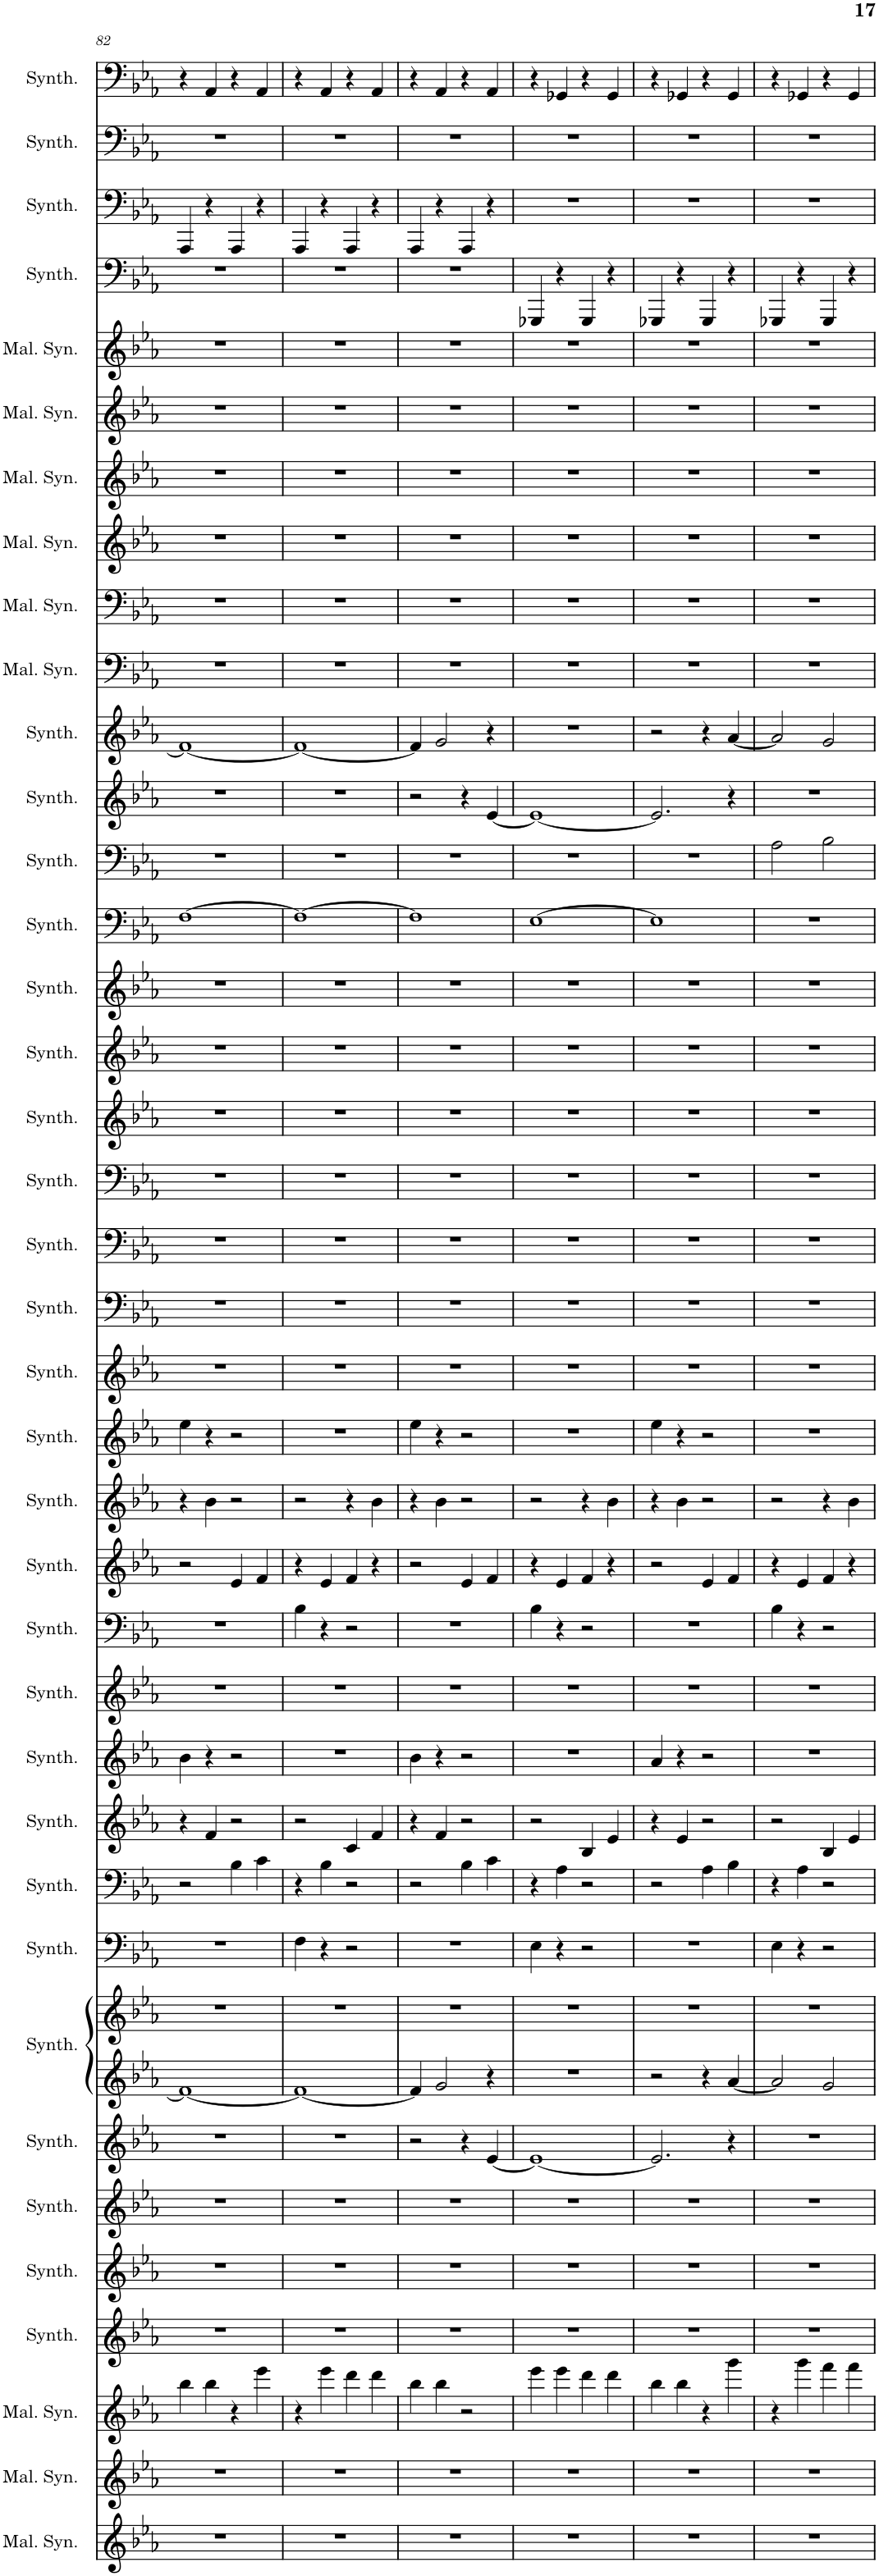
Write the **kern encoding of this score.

**kern	**kern	**kern	**kern	**kern	**kern	**kern	**kern	**kern	**kern	**kern	**kern	**kern	**kern	**kern	**kern	**kern	**kern	**kern	**kern	**kern	**kern	**kern	**kern	**kern	**kern	**kern	**kern	**kern	**kern	**kern	**kern	**kern	**kern	**kern	**kern	**kern	**kern	**kern
*part38	*part37	*part36	*part35	*part34	*part33	*part32	*part31	*part31	*part30	*part29	*part28	*part27	*part26	*part25	*part24	*part23	*part22	*part21	*part20	*part19	*part18	*part17	*part16	*part15	*part14	*part13	*part12	*part11	*part10	*part9	*part8	*part7	*part6	*part5	*part4	*part3	*part2	*part1
*staff39	*staff38	*staff37	*staff36	*staff35	*staff34	*staff33	*staff32	*staff31	*staff30	*staff29	*staff28	*staff27	*staff26	*staff25	*staff24	*staff23	*staff22	*staff21	*staff20	*staff19	*staff18	*staff17	*staff16	*staff15	*staff14	*staff13	*staff12	*staff11	*staff10	*staff9	*staff8	*staff7	*staff6	*staff5	*staff4	*staff3	*staff2	*staff1
*I"Mallet Synthesizer	*I"Mallet Synthesizer	*I"Mallet Synthesizer, Synth	*I"Saw Synthesizer	*I"Saw Synthesizer	*I"Saw Synthesizer	*I"Saw Synthesizer	*I"Saw Synthesizer, Piano	*	*I"Saw Synthesizer	*I"Saw Synthesizer	*I"Saw Synthesizer	*I"Saw Synthesizer	*I"Saw Synthesizer, Harmony 2	*I"Saw Synthesizer	*I"Saw Synthesizer	*I"Saw Synthesizer	*I"Saw Synthesizer	*I"Saw Synthesizer, Harmony 1	*I"String Synthesizer	*I"String Synthesizer	*I"String Synthesizer	*I"String Synthesizer	*I"String Synthesizer	*I"String Synthesizer, Clean GTR	*I"String Synthesizer	*I"String Synthesizer	*I"String Synthesizer	*I"String Synthesizer, Choir	*I"Mallet Synthesizer	*I"Mallet Synthesizer	*I"Mallet Synthesizer	*I"Mallet Synthesizer	*I"Mallet Synthesizer	*I"Mallet Synthesizer, Center Lead 1	*I"Bass Synthesizer	*I"Bass Synthesizer	*I"Bass Synthesizer	*I"Bass Synthesizer, Bass GTR
*I'Mal. Syn.	*I'Mal. Syn.	*I'Mal. Syn.	*I'Synth.	*I'Synth.	*I'Synth.	*I'Synth.	*I'Synth.	*	*I'Synth.	*I'Synth.	*I'Synth.	*I'Synth.	*I'Synth.	*I'Synth.	*I'Synth.	*I'Synth.	*I'Synth.	*I'Synth.	*I'Synth.	*I'Synth.	*I'Synth.	*I'Synth.	*I'Synth.	*I'Synth.	*I'Synth.	*I'Synth.	*I'Synth.	*I'Synth.	*I'Mal. Syn.	*I'Mal. Syn.	*I'Mal. Syn.	*I'Mal. Syn.	*I'Mal. Syn.	*I'Mal. Syn.	*I'Synth.	*I'Synth.	*I'Synth.	*I'Synth.
!!LO:PB:g=z
*clefG2	*clefG2	*clefG2	*clefG2	*clefG2	*clefG2	*clefG2	*clefG2	*clefG2	*clefF4	*clefF4	*clefG2	*clefG2	*clefG2	*clefF4	*clefG2	*clefG2	*clefG2	*clefG2	*clefF4	*clefF4	*clefF4	*clefG2	*clefG2	*clefG2	*clefF4	*clefF4	*clefG2	*clefG2	*clefF4	*clefF4	*clefG2	*clefG2	*clefG2	*clefG2	*clefF4	*clefF4	*clefF4	*clefF4
*k[b-e-a-]	*k[b-e-a-]	*k[b-e-a-]	*k[b-e-a-]	*k[b-e-a-]	*k[b-e-a-]	*k[b-e-a-]	*k[b-e-a-]	*k[b-e-a-]	*k[b-e-a-]	*k[b-e-a-]	*k[b-e-a-]	*k[b-e-a-]	*k[b-e-a-]	*k[b-e-a-]	*k[b-e-a-]	*k[b-e-a-]	*k[b-e-a-]	*k[b-e-a-]	*k[b-e-a-]	*k[b-e-a-]	*k[b-e-a-]	*k[b-e-a-]	*k[b-e-a-]	*k[b-e-a-]	*k[b-e-a-]	*k[b-e-a-]	*k[b-e-a-]	*k[b-e-a-]	*k[b-e-a-]	*k[b-e-a-]	*k[b-e-a-]	*k[b-e-a-]	*k[b-e-a-]	*k[b-e-a-]	*k[b-e-a-]	*k[b-e-a-]	*k[b-e-a-]	*k[b-e-a-]
*M4/4	*M4/4	*M4/4	*M4/4	*M4/4	*M4/4	*M4/4	*M4/4	*M4/4	*M4/4	*M4/4	*M4/4	*M4/4	*M4/4	*M4/4	*M4/4	*M4/4	*M4/4	*M4/4	*M4/4	*M4/4	*M4/4	*M4/4	*M4/4	*M4/4	*M4/4	*M4/4	*M4/4	*M4/4	*M4/4	*M4/4	*M4/4	*M4/4	*M4/4	*M4/4	*M4/4	*M4/4	*M4/4	*M4/4
=82	=82	=82	=82	=82	=82	=82	=82	=82	=82	=82	=82	=82	=82	=82	=82	=82	=82	=82	=82	=82	=82	=82	=82	=82	=82	=82	=82	=82	=82	=82	=82	=82	=82	=82	=82	=82	=82	=82
1r	1r	4bb-\	1r	1r	1r	1r	1f_	1r	1r	2r	4r	4b-\	1r	1r	2r	4r	4ee-\	1r	1r	1r	1r	1r	1r	1r	[1F	1r	1r	1f_	1r	1r	1r	1r	1r	1r	1r	4AAA-/	1r	4r
.	.	4bb-\	.	.	.	.	.	.	.	.	4f/	4r	.	.	.	4b-\	4r	.	.	.	.	.	.	.	.	.	.	.	.	.	.	.	.	.	.	4r	.	4AA-/
.	.	4r	.	.	.	.	.	.	.	4B-\	2r	2r	.	.	4e-/	2r	2r	.	.	.	.	.	.	.	.	.	.	.	.	.	.	.	.	.	.	4AAA-/	.	4r
.	.	4eee-\	.	.	.	.	.	.	.	4c\	.	.	.	.	4f/	.	.	.	.	.	.	.	.	.	.	.	.	.	.	.	.	.	.	.	.	4r	.	4AA-/
=83	=83	=83	=83	=83	=83	=83	=83	=83	=83	=83	=83	=83	=83	=83	=83	=83	=83	=83	=83	=83	=83	=83	=83	=83	=83	=83	=83	=83	=83	=83	=83	=83	=83	=83	=83	=83	=83	=83
1r	1r	4r	1r	1r	1r	1r	1f_	1r	4F\	4r	2r	1r	1r	4B-\	4r	2r	1r	1r	1r	1r	1r	1r	1r	1r	1F_	1r	1r	1f_	1r	1r	1r	1r	1r	1r	1r	4AAA-/	1r	4r
.	.	4eee-\	.	.	.	.	.	.	4r	4B-\	.	.	.	4r	4e-/	.	.	.	.	.	.	.	.	.	.	.	.	.	.	.	.	.	.	.	.	4r	.	4AA-/
.	.	4ddd\	.	.	.	.	.	.	2r	2r	4c/	.	.	2r	4f/	4r	.	.	.	.	.	.	.	.	.	.	.	.	.	.	.	.	.	.	.	4AAA-/	.	4r
.	.	4ddd\	.	.	.	.	.	.	.	.	4f/	.	.	.	4r	4b-\	.	.	.	.	.	.	.	.	.	.	.	.	.	.	.	.	.	.	.	4r	.	4AA-/
=84	=84	=84	=84	=84	=84	=84	=84	=84	=84	=84	=84	=84	=84	=84	=84	=84	=84	=84	=84	=84	=84	=84	=84	=84	=84	=84	=84	=84	=84	=84	=84	=84	=84	=84	=84	=84	=84	=84
1r	1r	4bb-\	1r	1r	1r	2r	4f/]	1r	1r	2r	4r	4b-\	1r	1r	2r	4r	4ee-\	1r	1r	1r	1r	1r	1r	1r	1F]	1r	2r	4f/]	1r	1r	1r	1r	1r	1r	1r	4AAA-/	1r	4r
.	.	4bb-\	.	.	.	.	2g/	.	.	.	4f/	4r	.	.	.	4b-\	4r	.	.	.	.	.	.	.	.	.	.	2g/	.	.	.	.	.	.	.	4r	.	4AA-/
.	.	2r	.	.	.	4r	.	.	.	4B-\	2r	2r	.	.	4e-/	2r	2r	.	.	.	.	.	.	.	.	.	4r	.	.	.	.	.	.	.	.	4AAA-/	.	4r
.	.	.	.	.	.	[4e-/	4r	.	.	4c\	.	.	.	.	4f/	.	.	.	.	.	.	.	.	.	.	.	[4e-/	4r	.	.	.	.	.	.	.	4r	.	4AA-/
=85	=85	=85	=85	=85	=85	=85	=85	=85	=85	=85	=85	=85	=85	=85	=85	=85	=85	=85	=85	=85	=85	=85	=85	=85	=85	=85	=85	=85	=85	=85	=85	=85	=85	=85	=85	=85	=85	=85
1r	1r	4eee-\	1r	1r	1r	1e-_	1r	1r	4E-\	4r	2r	1r	1r	4B-\	4r	2r	1r	1r	1r	1r	1r	1r	1r	1r	[1E-	1r	1e-_	1r	1r	1r	1r	1r	1r	1r	4GGG-X/	1r	1r	4r
.	.	4eee-\	.	.	.	.	.	.	4r	4A-\	.	.	.	4r	4e-/	.	.	.	.	.	.	.	.	.	.	.	.	.	.	.	.	.	.	.	4r	.	.	4GG-X/
.	.	4ddd\	.	.	.	.	.	.	2r	2r	4B-/	.	.	2r	4f/	4r	.	.	.	.	.	.	.	.	.	.	.	.	.	.	.	.	.	.	4GGG-/	.	.	4r
.	.	4ddd\	.	.	.	.	.	.	.	.	4e-/	.	.	.	4r	4b-\	.	.	.	.	.	.	.	.	.	.	.	.	.	.	.	.	.	.	4r	.	.	4GG-/
=86	=86	=86	=86	=86	=86	=86	=86	=86	=86	=86	=86	=86	=86	=86	=86	=86	=86	=86	=86	=86	=86	=86	=86	=86	=86	=86	=86	=86	=86	=86	=86	=86	=86	=86	=86	=86	=86	=86
1r	1r	4bb-\	1r	1r	1r	2.e-/]	2r	1r	1r	2r	4r	4a-/	1r	1r	2r	4r	4ee-\	1r	1r	1r	1r	1r	1r	1r	1E-]	1r	2.e-/]	2r	1r	1r	1r	1r	1r	1r	4GGG-X/	1r	1r	4r
.	.	4bb-\	.	.	.	.	.	.	.	.	4e-/	4r	.	.	.	4b-\	4r	.	.	.	.	.	.	.	.	.	.	.	.	.	.	.	.	.	4r	.	.	4GG-X/
.	.	4r	.	.	.	.	4r	.	.	4A-\	2r	2r	.	.	4e-/	2r	2r	.	.	.	.	.	.	.	.	.	.	4r	.	.	.	.	.	.	4GGG-/	.	.	4r
.	.	4ggg\	.	.	.	4r	[4a-/	.	.	4B-\	.	.	.	.	4f/	.	.	.	.	.	.	.	.	.	.	.	4r	[4a-/	.	.	.	.	.	.	4r	.	.	4GG-/
=87	=87	=87	=87	=87	=87	=87	=87	=87	=87	=87	=87	=87	=87	=87	=87	=87	=87	=87	=87	=87	=87	=87	=87	=87	=87	=87	=87	=87	=87	=87	=87	=87	=87	=87	=87	=87	=87	=87
1r	1r	4r	1r	1r	1r	1r	2a-/]	1r	4E-\	4r	2r	1r	1r	4B-\	4r	2r	1r	1r	1r	1r	1r	1r	1r	1r	1r	2A-\	1r	2a-/]	1r	1r	1r	1r	1r	1r	4GGG-X/	1r	1r	4r
.	.	4ggg\	.	.	.	.	.	.	4r	4A-\	.	.	.	4r	4e-/	.	.	.	.	.	.	.	.	.	.	.	.	.	.	.	.	.	.	.	4r	.	.	4GG-X/
.	.	4fff\	.	.	.	.	2g/	.	2r	2r	4B-/	.	.	2r	4f/	4r	.	.	.	.	.	.	.	.	.	2B-\	.	2g/	.	.	.	.	.	.	4GGG-/	.	.	4r
.	.	4fff\	.	.	.	.	.	.	.	.	4e-/	.	.	.	4r	4b-\	.	.	.	.	.	.	.	.	.	.	.	.	.	.	.	.	.	.	4r	.	.	4GG-/
=	=	=	=	=	=	=	=	=	=	=	=	=	=	=	=	=	=	=	=	=	=	=	=	=	=	=	=	=	=	=	=	=	=	=	=	=	=	=
*-	*-	*-	*-	*-	*-	*-	*-	*-	*-	*-	*-	*-	*-	*-	*-	*-	*-	*-	*-	*-	*-	*-	*-	*-	*-	*-	*-	*-	*-	*-	*-	*-	*-	*-	*-	*-	*-	*-
